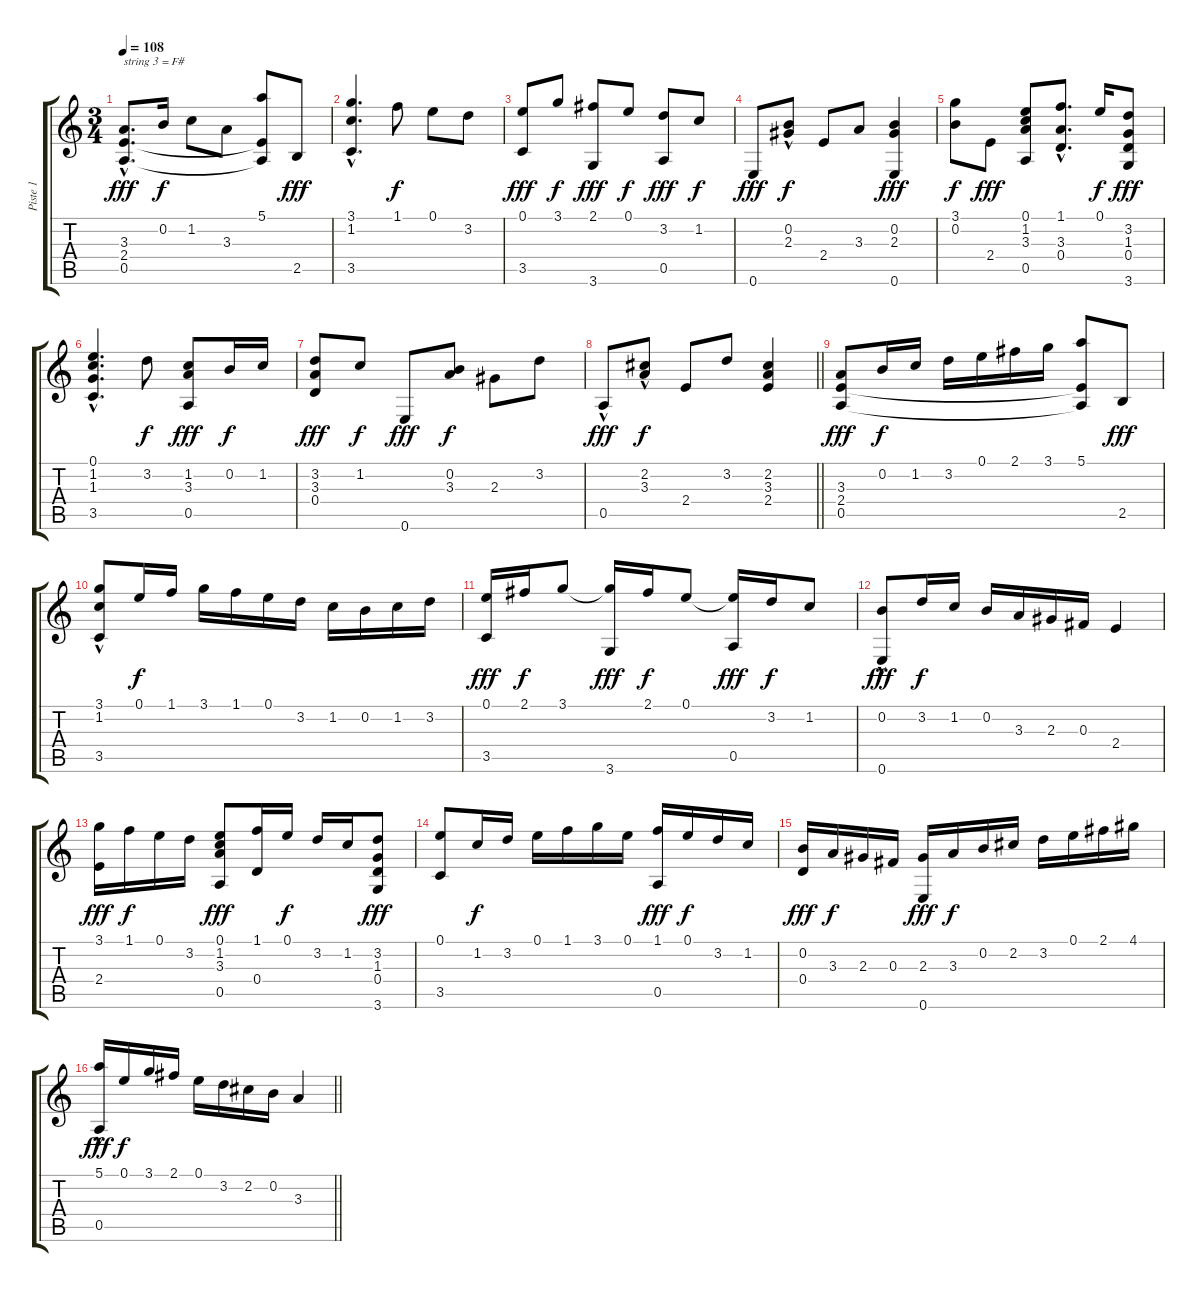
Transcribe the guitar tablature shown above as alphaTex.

\track ("Piste 1" "Piste 1") {instrument acousticguitarnylon}
\staff {score tabs}
\tuning (E4 B3 Gb3 D3 A2 E2) {hide}
\ts (3 4)
\tempo 108
\clef g2
\ks c
(3.3{hac} 2.4 0.5).8{d txt "string 3 = F#" dy fff instrument acousticguitarnylon} 0.2.16{dy f} 1.2.8 3.3.8 (5.1 2.4{t} 0.5{t}).8 2.5.8{dy fff} |
(3.1{hac} 1.2 3.5{hac}).4{d} 1.1.8{dy f} 0.1.8 3.2.8 |
(0.1 3.5).8{dy fff} 3.1.8{dy f} (2.1 3.6).8{dy fff} 0.1.8{dy f} (3.2 0.5).8{dy fff} 1.2.8{dy f} |
0.6.8{dy fff} (0.2{hac} 2.3).8{dy f} 2.4.8 3.3.8 (0.2 2.3 0.6).4{dy fff} |
(3.1 0.2).8{dy f} 2.4.8{dy fff} (0.1 1.2 3.3 0.5).8 (1.1{hac} 3.3 0.4).8{d} 0.1.16{dy f} (3.2 1.3 0.4 3.6).8{dy fff} |
(0.1{hac} 1.2{hac} 1.3 3.5).4{d} 3.2.8{dy f} (1.2 3.3 0.5).8{dy fff} 0.2.16{dy f} 1.2.16 |
(3.2 3.3 0.4).8{dy fff} 1.2.8{dy f} 0.6.8{dy fff} (0.2 3.3).8{dy f} 2.3.8 3.2.8 |
\barLineRight lightlight
0.5{hac}.8{dy fff} (2.2 3.3{hac}).8{dy f} 2.4.8 3.2.8 (2.2 3.3 2.4).4 |
(3.3 2.4 0.5).8{dy fff} 0.2.16{dy f} 1.2.16 3.2.16 0.1.16 2.1.16 3.1.16 (5.1 2.4{t} 0.5{t}).8 2.5.8{dy fff} |
(3.1 1.2 3.5{hac}).8 0.1.16{dy f} 1.1.16 3.1.16 1.1.16 0.1.16 3.2.16 1.2.16 0.2.16 1.2.16 3.2.16 |
(0.1 3.5).16{dy fff} 2.1.16{dy f} 3.1.8 (3.1{t} 3.6).16{dy fff} 2.1.16{dy f} 0.1.8 (0.1{t} 0.5).16{dy fff} 3.2.16{dy f} 1.2.8 |
(0.2 0.6{hac}).8{dy fff} 3.2.16{dy f} 1.2.16 0.2.16 3.3.16 2.3.16 0.3.16 2.4.4 |
(3.1 2.4).16{dy fff} 1.1.16{dy f} 0.1.16 3.2.16 (0.1 1.2 3.3 0.5).8{dy fff} (1.1 0.4).16 0.1.16{dy f} 3.2.16 1.2.16 (3.2 1.3 0.4 3.6).8{dy fff} |
(0.1 3.5).8 1.2.16{dy f} 3.2.16 0.1.16 1.1.16 3.1.16 0.1.16 (1.1 0.5).16{dy fff} 0.1.16{dy f} 3.2.16 1.2.16 |
(0.2 0.4).16{dy fff} 3.3.16{dy f} 2.3.16 0.3.16 (2.3 0.6).16{dy fff} 3.3.16{dy f} 0.2.16 2.2.16 3.2.16 0.1.16 2.1.16 4.1.16 |
\barLineRight lightlight
(5.1 0.5{hac}).16{dy fff} 0.1.16{dy f} 3.1.16 2.1.16 0.1.16 3.2.16 2.2.16 0.2.16 3.3.4
